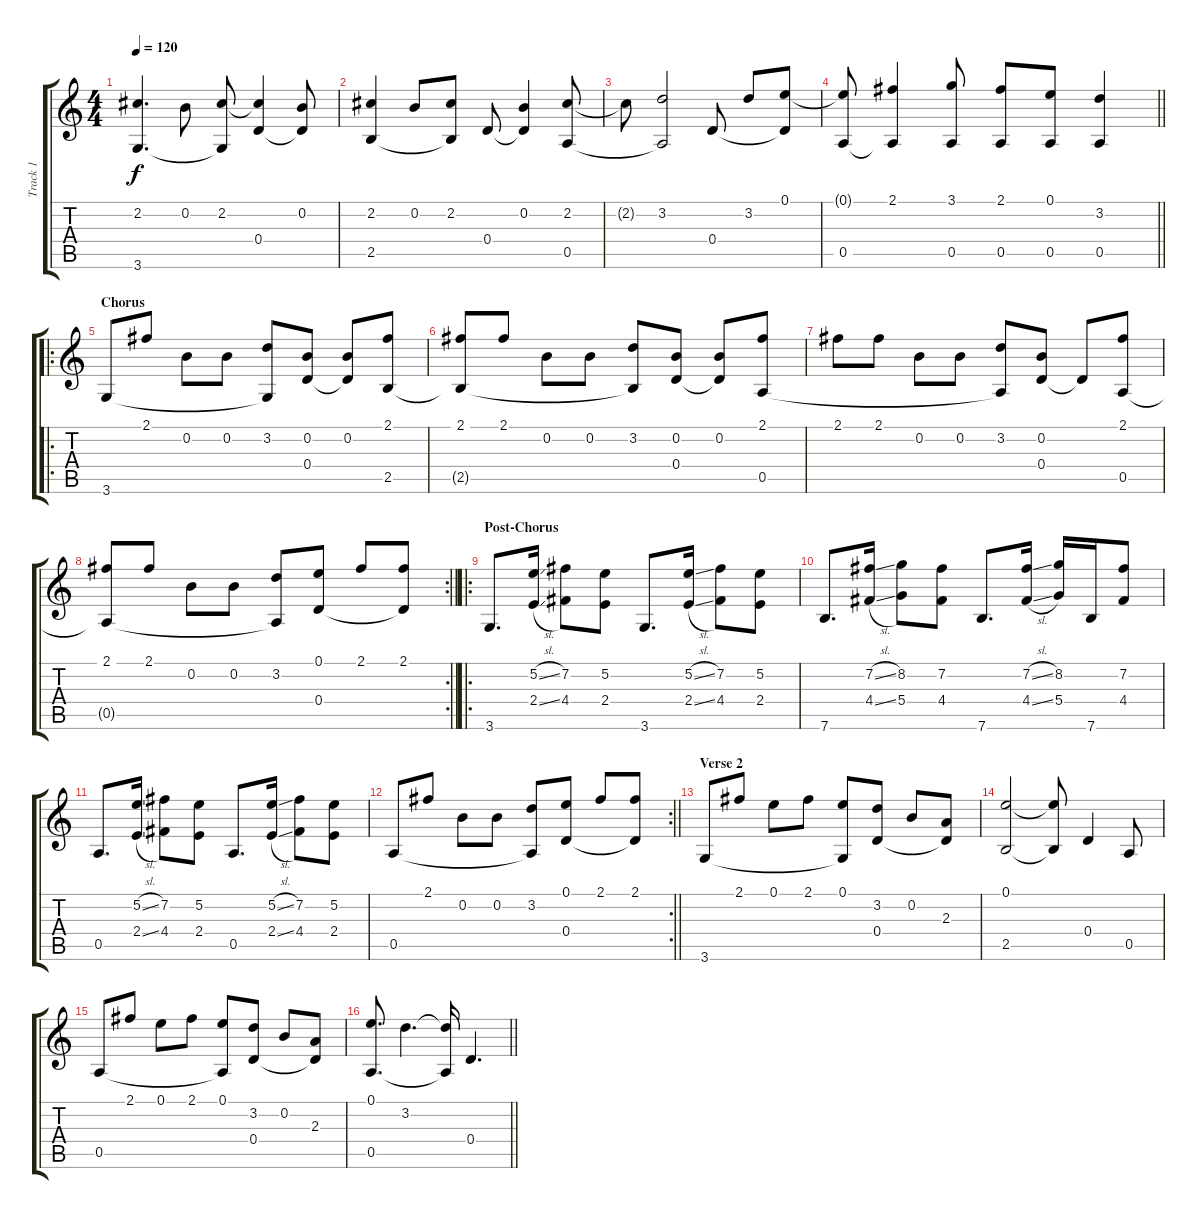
\track ("Track 1" "Track 1") {instrument acousticguitarsteel}
\staff {score tabs}
\tuning (E4 B3 G3 D3 A2 E2) {hide}
\ts (4 4)
\tempo 120
\clef g2
\ks c
(2.2 3.6).4{d dy f} 0.2.8 (2.2 3.6{t}).8 (2.2{t} 0.4).4 (0.2 0.4{t}).8 |
(2.2 2.5).4 0.2.8 (2.2 2.5{t}).8 0.4.8 (0.2 0.4{t}).4 (2.2 0.5).8 |
2.2{t}.8 (3.2 0.5{t}).2 0.4.8 3.2.8 (0.1 0.4{t}).8 |
\barLineRight lightlight
(0.1{t} 0.5).8 (2.1 0.5{t}).4 (3.1 0.5).8 (2.1 0.5).8 (0.1 0.5).8 (3.2 0.5).4 |
\ro
\section ("" "Chorus")
3.6.8 2.1.8 0.2.8 0.2.8 (3.2 3.6{t}).8 (0.2 0.4).8 (0.2 0.4{t}).8 (2.1 2.5).8 |
(2.1 2.5{t}).8 2.1.8 0.2.8 0.2.8 (3.2 2.5{t}).8 (0.2 0.4).8 (0.2 0.4{t}).8 (2.1 0.5).8 |
2.1.8 2.1.8 0.2.8 0.2.8 (3.2 0.5{t}).8 (0.2 0.4).8 0.4{t}.8 (2.1 0.5).8 |
\rc 2
\barLineRight lightlight
(2.1 0.5{t}).8 2.1.8 0.2.8 0.2.8 (3.2 0.5{t}).8 (0.1 0.4).8 2.1.8 (2.1 0.4{t}).8 |
\ro
\section ("" "Post-Chorus")
3.6.8{d} (5.2{sl} 2.4{sl}).16 (7.2 4.4).8 (5.2 2.4).8 3.6.8{d} (5.2{sl} 2.4{sl}).16 (7.2 4.4).8 (5.2 2.4).8 |
7.6.8{d} (7.2{sl} 4.4{sl}).16 (8.2 5.4).8 (7.2 4.4).8 7.6.8{d} (7.2{sl} 4.4{sl}).16 (8.2 5.4).16 7.6.16 (7.2 4.4).8 |
0.5.8{d} (5.2{sl} 2.4{sl}).16 (7.2 4.4).8 (5.2 2.4).8 0.5.8{d} (5.2{sl} 2.4{sl}).16 (7.2 4.4).8 (5.2 2.4).8 |
\rc 2
\barLineRight lightlight
0.5.8 2.1.8 0.2.8 0.2.8 (3.2 0.5{t}).8 (0.1 0.4).8 2.1.8 (2.1 0.4{t}).8 |
\section ("" "Verse 2")
3.6.8 2.1.8 0.1.8 2.1.8 (0.1 3.6{t}).8 (3.2 0.4).8 0.2.8 (2.3 0.4{t}).8 |
(0.1 2.5).2 (0.1{t} 2.5{t}).8 0.4.4 0.5.8 |
0.5.8 2.1.8 0.1.8 2.1.8 (0.1 0.5{t}).8 (3.2 0.4).8 0.2.8 (2.3 0.4{t}).8 |
\barLineRight lightlight
(0.1 0.5).8{d} 3.2.4{d} (3.2{t} 0.5{t}).16 0.4.4{d}
